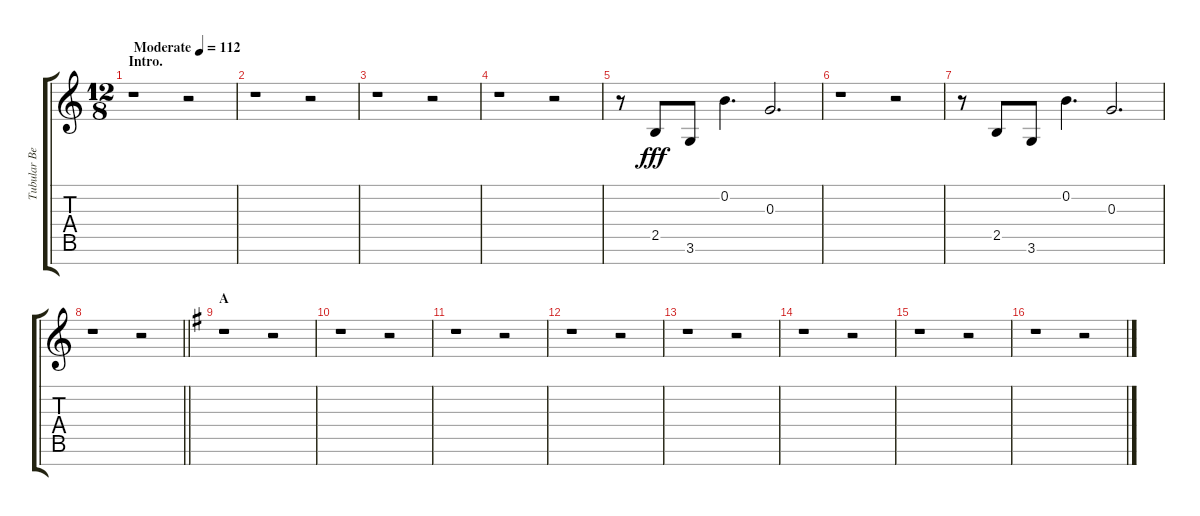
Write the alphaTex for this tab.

\track ("Tubular Bells" "Tubular Be") {instrument tubularbells}
\staff {score tabs}
\tuning (E5 B4 G4 D4 A3 E3 B2) {hide}
\ts (12 8)
\section ("" "Intro.")
\tempo (112 "Moderate")
\clef g2
\ks c
r.1{dy fff instrument tubularbells} r.2 |
r.1 r.2 |
r.1 r.2 |
r.1 r.2 |
r.8 2.5.8 3.6.8 0.2.4{d} 0.3.2{d} |
r.1 r.2 |
r.8 2.5.8 3.6.8 0.2.4{d} 0.3.2{d} |
\barLineRight lightlight
r.1 r.2 |
\section ("" "A")
\ks g
r.1 r.2 |
r.1 r.2 |
r.1 r.2 |
r.1 r.2 |
r.1 r.2 |
r.1 r.2 |
r.1 r.2 |
r.1 r.2
